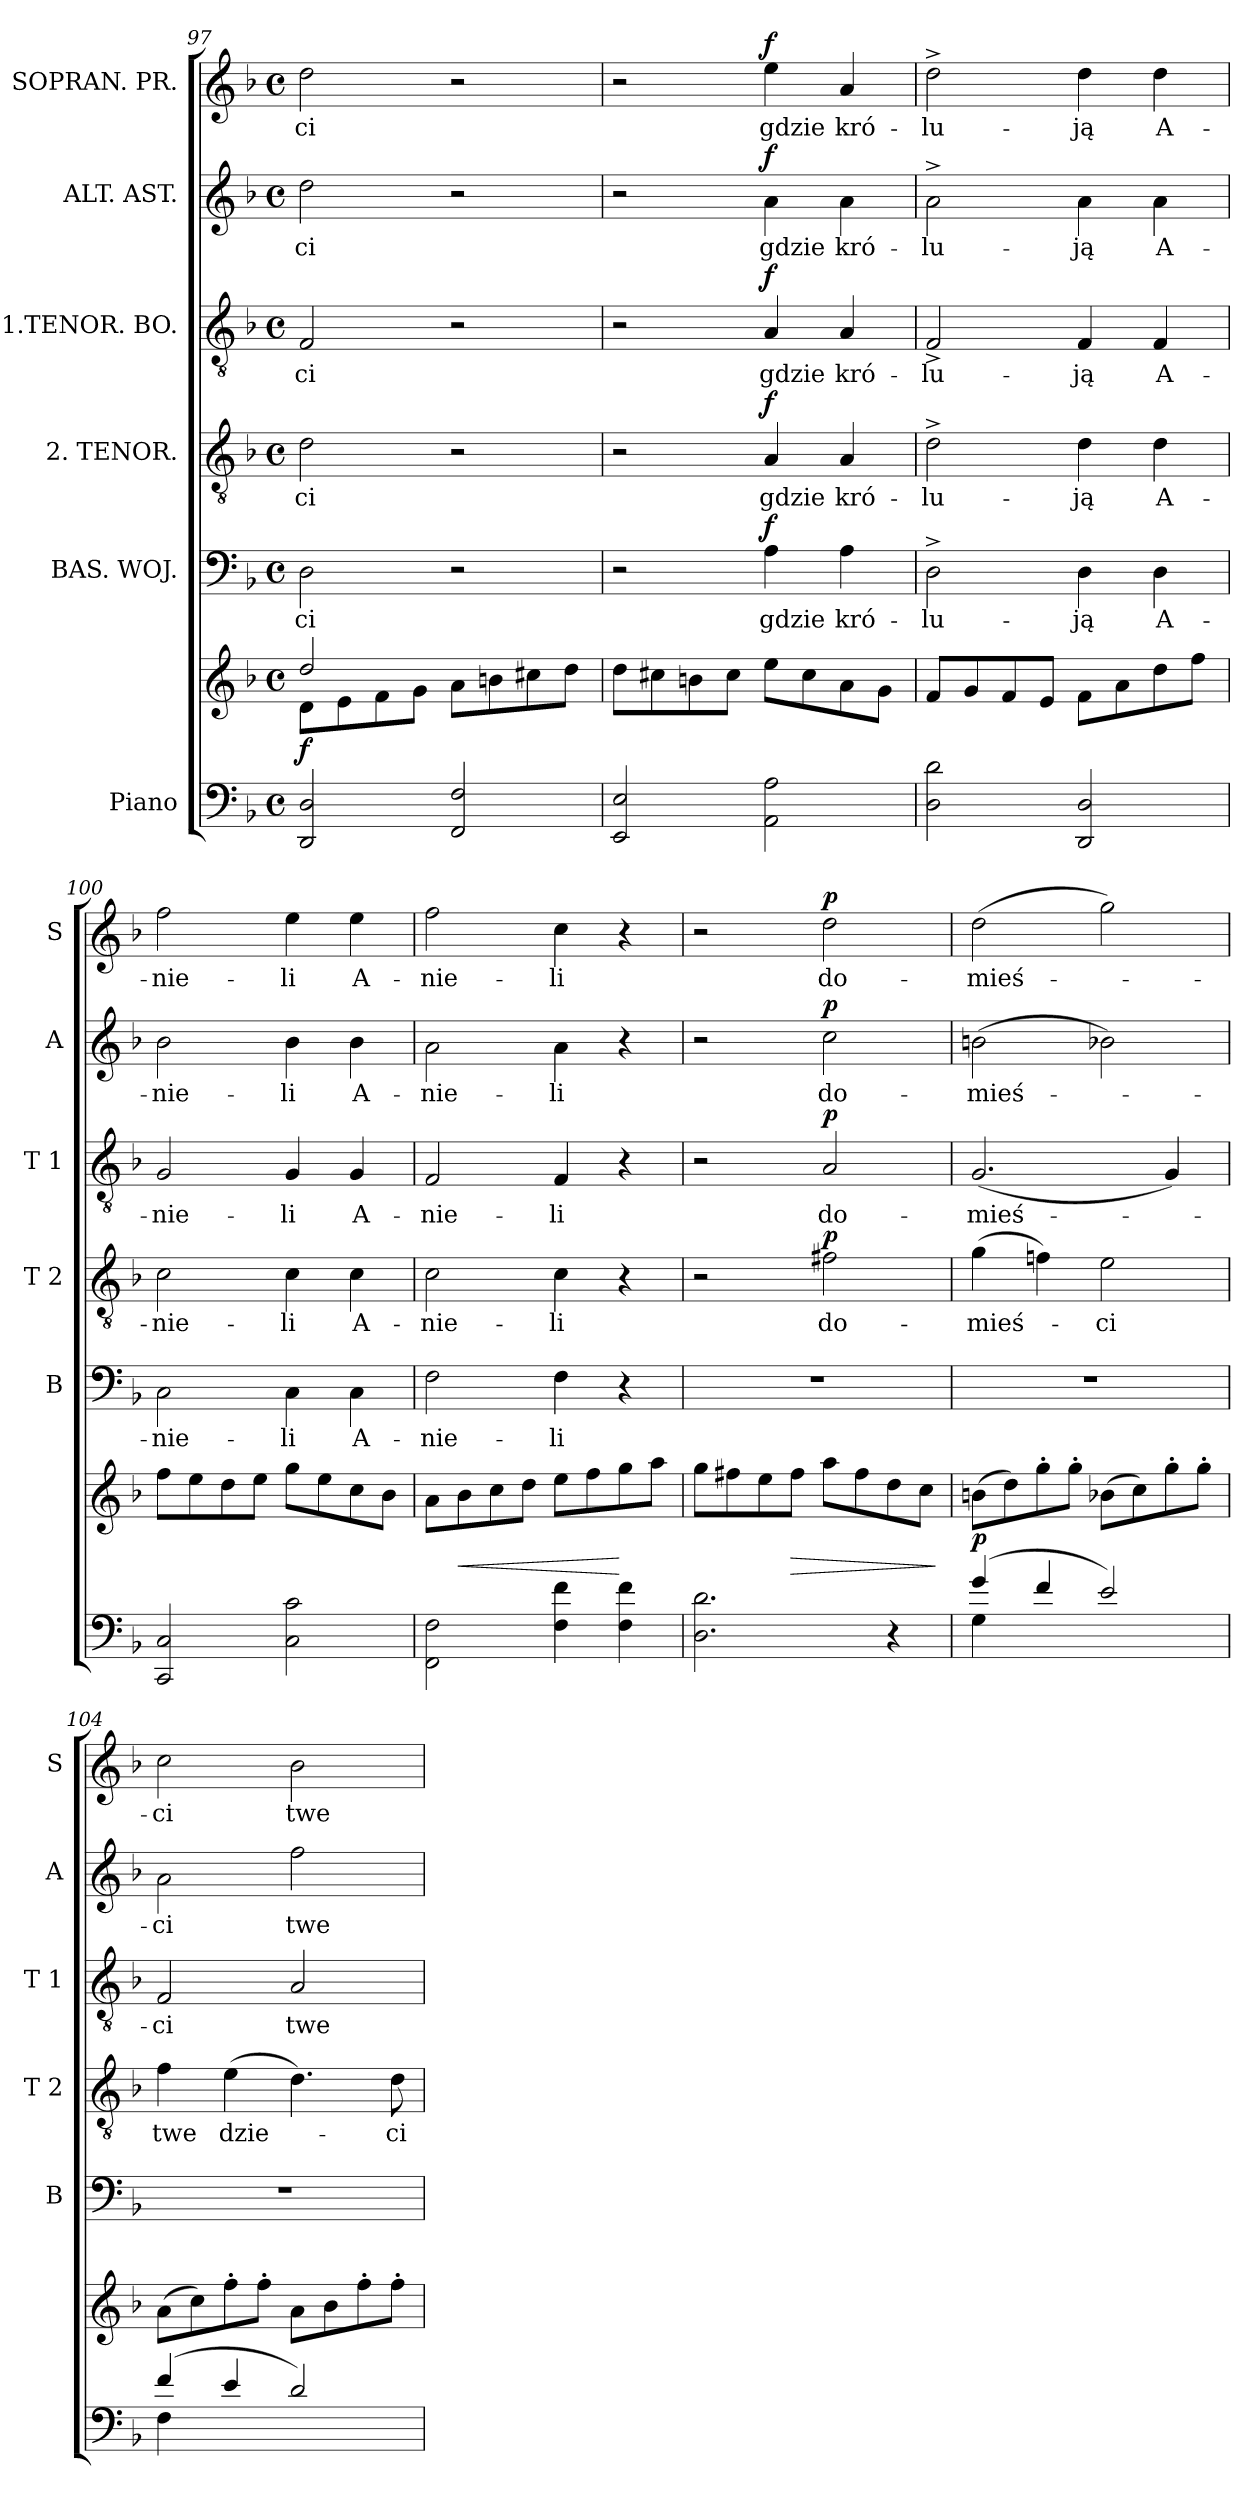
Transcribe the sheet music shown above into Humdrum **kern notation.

**kern	**kern	**dynam	**kern	**text	**dynam	**kern	**text	**dynam	**kern	**text	**dynam	**kern	**text	**dynam	**kern	**text	**dynam
*part6	*part6	*part6	*part5	*part5	*part5	*part4	*part4	*part4	*part3	*part3	*part3	*part2	*part2	*part2	*part1	*part1	*part1
*staff7	*staff6	*staff6/7	*staff5	*staff5	*staff5	*staff4	*staff4	*staff4	*staff3	*staff3	*staff3	*staff2	*staff2	*staff2	*staff1	*staff1	*staff1
*I"Piano	*	*	*I"BAS. WOJ.	*	*	*I"2. TENOR.	*	*	*I"1.TENOR. BO.	*	*	*I"ALT. AST.	*	*	*I"SOPRAN. PR.	*	*
*	*	*	*I'B	*	*	*I'T 2	*	*	*I'T 1	*	*	*I'A	*	*	*I'S	*	*
*clefF4	*clefG2	*	*clefF4	*	*	*clefGv2	*	*	*clefGv2	*	*	*clefG2	*	*	*clefG2	*	*
*k[b-]	*k[b-]	*	*k[b-]	*	*	*k[b-]	*	*	*k[b-]	*	*	*k[b-]	*	*	*k[b-]	*	*
*d:	*d:	*	*d:	*	*	*d:	*	*	*d:	*	*	*d:	*	*	*d:	*	*
*M4/4	*M4/4	*	*M4/4	*	*	*M4/4	*	*	*M4/4	*	*	*M4/4	*	*	*M4/4	*	*
*met(c)	*met(c)	*	*met(c)	*	*	*met(c)	*	*	*met(c)	*	*	*met(c)	*	*	*met(c)	*	*
=97	=97	=97	=97	=97	=97	=97	=97	=97	=97	=97	=97	=97	=97	=97	=97	=97	=97
*	*^	*	*	*	*	*	*	*	*	*	*	*	*	*	*	*	*
2DD/ 2D/	2dd/	8d\L	f	2D\	-ci	.	2d\	-ci	.	2F/	-ci	.	2dd\	-ci	.	2dd\	-ci	.
.	.	8e\	.	.	.	.	.	.	.	.	.	.	.	.	.	.	.	.
.	.	8f\	.	.	.	.	.	.	.	.	.	.	.	.	.	.	.	.
.	.	8g\J	.	.	.	.	.	.	.	.	.	.	.	.	.	.	.	.
2FF/ 2F/	2ryy	8a\L	.	2r	.	.	2r	.	.	2r	.	.	2r	.	.	2r	.	.
.	.	8bn\	.	.	.	.	.	.	.	.	.	.	.	.	.	.	.	.
.	.	8cc#X\	.	.	.	.	.	.	.	.	.	.	.	.	.	.	.	.
.	.	8dd\J	.	.	.	.	.	.	.	.	.	.	.	.	.	.	.	.
*	*v	*v	*	*	*	*	*	*	*	*	*	*	*	*	*	*	*	*
=98	=98	=98	=98	=98	=98	=98	=98	=98	=98	=98	=98	=98	=98	=98	=98	=98	=98
2EE/ 2E/	8dd\L	.	2r	.	.	2r	.	.	2r	.	.	2r	.	.	2r	.	.
.	8cc#X\	.	.	.	.	.	.	.	.	.	.	.	.	.	.	.	.
.	8bn\	.	.	.	.	.	.	.	.	.	.	.	.	.	.	.	.
.	8cc#\J	.	.	.	.	.	.	.	.	.	.	.	.	.	.	.	.
!	!	!	!	!	!LO:DY:a	!	!	!LO:DY:a	!	!	!LO:DY:a	!	!	!LO:DY:a	!	!	!LO:DY:a
2AA\ 2A\	8ee\L	.	4A\	gdzie	f	4A/	gdzie	f	4A/	gdzie	f	4a\	gdzie	f	4ee\	gdzie	f
.	8cc#\	.	.	.	.	.	.	.	.	.	.	.	.	.	.	.	.
.	8a\	.	4A\	kró-	.	4A/	kró-	.	4A/	kró-	.	4a\	kró-	.	4a/	kró-	.
.	8g\J	.	.	.	.	.	.	.	.	.	.	.	.	.	.	.	.
=99	=99	=99	=99	=99	=99	=99	=99	=99	=99	=99	=99	=99	=99	=99	=99	=99	=99
2D\ 2d\	8f/L	.	2D^\	-lu-	.	2d^\	-lu-	.	2F^/	-lu-	.	2a^\	-lu-	.	2dd^\	-lu-	.
.	8g/	.	.	.	.	.	.	.	.	.	.	.	.	.	.	.	.
.	8f/	.	.	.	.	.	.	.	.	.	.	.	.	.	.	.	.
.	8e/J	.	.	.	.	.	.	.	.	.	.	.	.	.	.	.	.
2DD/ 2D/	8f\L	.	4D\	-ją	.	4d\	-ją	.	4F/	-ją	.	4a\	-ją	.	4dd\	-ją	.
.	8a\	.	.	.	.	.	.	.	.	.	.	.	.	.	.	.	.
.	8dd\	.	4D\	A-	.	4d\	A-	.	4F/	A-	.	4a\	A-	.	4dd\	A-	.
.	8ff\J	.	.	.	.	.	.	.	.	.	.	.	.	.	.	.	.
=100	=100	=100	=100	=100	=100	=100	=100	=100	=100	=100	=100	=100	=100	=100	=100	=100	=100
2CC/ 2C/	8ff\L	.	2C\	-nie-	.	2c\	-nie-	.	2G/	-nie-	.	2b-\	-nie-	.	2ff\	-nie-	.
.	8ee\	.	.	.	.	.	.	.	.	.	.	.	.	.	.	.	.
.	8dd\	.	.	.	.	.	.	.	.	.	.	.	.	.	.	.	.
.	8ee\J	.	.	.	.	.	.	.	.	.	.	.	.	.	.	.	.
2C\ 2c\	8gg\L	.	4C\	-li	.	4c\	-li	.	4G/	-li	.	4b-\	-li	.	4ee\	-li	.
.	8ee\	.	.	.	.	.	.	.	.	.	.	.	.	.	.	.	.
.	8cc\	.	4C\	A-	.	4c\	A-	.	4G/	A-	.	4b-\	A-	.	4ee\	A-	.
.	8b-\J	.	.	.	.	.	.	.	.	.	.	.	.	.	.	.	.
=101	=101	=101	=101	=101	=101	=101	=101	=101	=101	=101	=101	=101	=101	=101	=101	=101	=101
2FF\ 2F\	8a\L	.	2F\	-nie-	.	2c\	-nie-	.	2F/	-nie-	.	2a\	-nie-	.	2ff\	-nie-	.
.	8b-\	<	.	.	.	.	.	.	.	.	.	.	.	.	.	.	.
.	8cc\	.	.	.	.	.	.	.	.	.	.	.	.	.	.	.	.
.	8dd\J	.	.	.	.	.	.	.	.	.	.	.	.	.	.	.	.
4F\ 4f\	8ee\L	.	4F\	-li	.	4c\	-li	.	4F/	-li	.	4a\	-li	.	4cc\	-li	.
.	8ff\	.	.	.	.	.	.	.	.	.	.	.	.	.	.	.	.
4F\ 4f\	8gg\	[	4r	.	.	4r	.	.	4r	.	.	4r	.	.	4r	.	.
.	8aa\J	.	.	.	.	.	.	.	.	.	.	.	.	.	.	.	.
=102	=102	=102	=102	=102	=102	=102	=102	=102	=102	=102	=102	=102	=102	=102	=102	=102	=102
2.D\ 2.d\	8gg\L	.	1r	.	.	2r	.	.	2r	.	.	2r	.	.	2r	.	.
.	8ff#X\	.	.	.	.	.	.	.	.	.	.	.	.	.	.	.	.
.	8ee\	.	.	.	.	.	.	.	.	.	.	.	.	.	.	.	.
.	8ff#\J	>	.	.	.	.	.	.	.	.	.	.	.	.	.	.	.
!	!	!	!	!	!	!	!	!LO:DY:a	!	!	!LO:DY:a	!	!	!LO:DY:a	!	!	!LO:DY:a
.	8aa\L	.	.	.	.	2f#X\	do-	p	2A/	do-	p	2cc\	do-	p	2dd\	do-	p
.	8ff#\	.	.	.	.	.	.	.	.	.	.	.	.	.	.	.	.
4r	8dd\	.	.	.	.	.	.	.	.	.	.	.	.	.	.	.	.
.	8cc\J	.	.	.	.	.	.	.	.	.	.	.	.	.	.	.	.
.	.	]	.	.	.	.	.	.	.	.	.	.	.	.	.	.	.
=103	=103	=103	=103	=103	=103	=103	=103	=103	=103	=103	=103	=103	=103	=103	=103	=103	=103
*^	*	*	*	*	*	*	*	*	*	*	*	*	*	*	*	*	*
(4g/	4G\	(8bn\L	p	1r	.	.	(4g\	-mieś-	.	(2.G/	-mieś-	.	(2bn\	-mieś-	.	(2dd\	-mieś-	.
.	.	8dd\)	.	.	.	.	.	.	.	.	.	.	.	.	.	.	.	.
4f/	2.ryy	8gg'\	.	.	.	.	4fn\)	.	.	.	.	.	.	.	.	.	.	.
.	.	8gg'\J	.	.	.	.	.	.	.	.	.	.	.	.	.	.	.	.
2e/)	.	(8b-X\L	.	.	.	.	2e\	-ci	.	.	.	.	2b-X\)	.	.	2gg\)	.	.
.	.	8cc\)	.	.	.	.	.	.	.	.	.	.	.	.	.	.	.	.
.	.	8gg'\	.	.	.	.	.	.	.	4G/)	.	.	.	.	.	.	.	.
.	.	8gg'\J	.	.	.	.	.	.	.	.	.	.	.	.	.	.	.	.
=104	=104	=104	=104	=104	=104	=104	=104	=104	=104	=104	=104	=104	=104	=104	=104	=104	=104	=104
(4f/	4F\	(8a\L	.	1r	.	.	4f\	twe	.	2F/	-ci	.	2a\	-ci	.	2cc\	-ci	.
.	.	8cc\)	.	.	.	.	.	.	.	.	.	.	.	.	.	.	.	.
4e/	2.ryy	8ff'\	.	.	.	.	(4e\	dzie-	.	.	.	.	.	.	.	.	.	.
.	.	8ff'\J	.	.	.	.	.	.	.	.	.	.	.	.	.	.	.	.
2d/)	.	8a\L	.	.	.	.	4.d\)	.	.	2A/	twe	.	2ff\	twe	.	2b-\	twe	.
.	.	8b-\	.	.	.	.	.	.	.	.	.	.	.	.	.	.	.	.
.	.	8ff'\	.	.	.	.	.	.	.	.	.	.	.	.	.	.	.	.
.	.	8ff'\J	.	.	.	.	8d\	-ci	.	.	.	.	.	.	.	.	.	.
*v	*v	*	*	*	*	*	*	*	*	*	*	*	*	*	*	*	*	*
=	=	=	=	=	=	=	=	=	=	=	=	=	=	=	=	=	=
*-	*-	*-	*-	*-	*-	*-	*-	*-	*-	*-	*-	*-	*-	*-	*-	*-	*-
